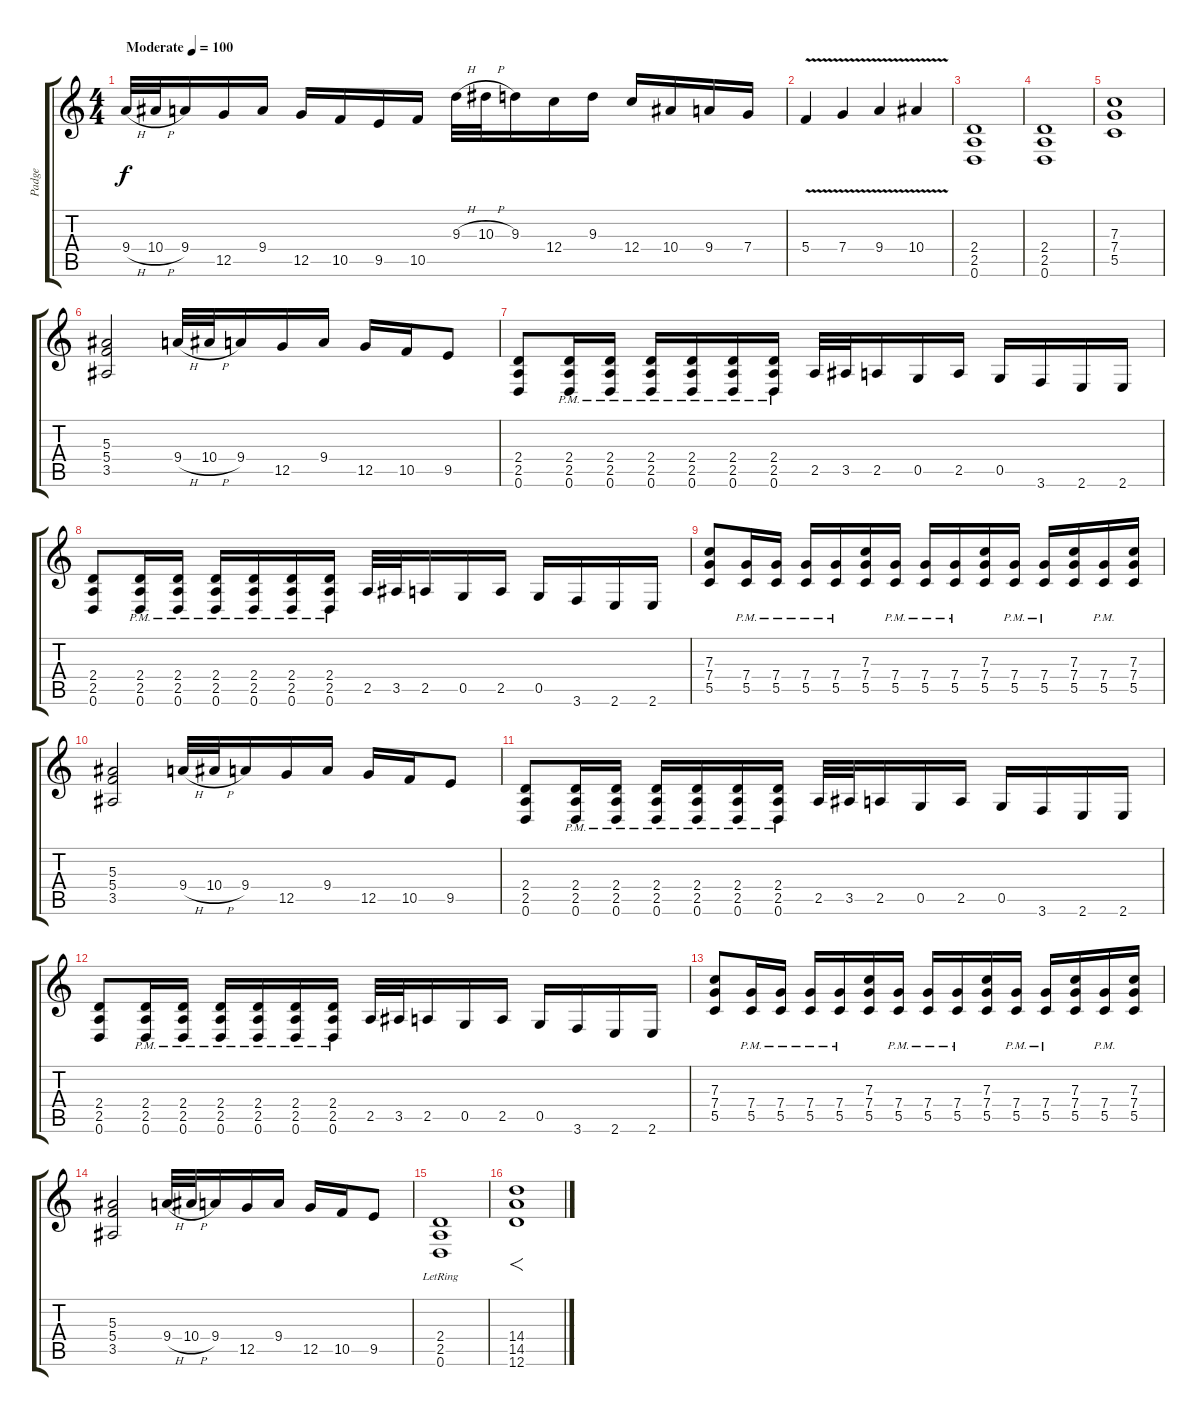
\track ("Padge" "Padge") {instrument overdrivenguitar}
\staff {score tabs}
\tuning (D4 A3 F3 C3 G2 D2) {hide}
\ts (4 4)
\tempo (100 "Moderate")
\clef g2
\ks c
9.4{h}.32{dy f instrument overdrivenguitar} 10.4{h}.32 9.4.16 12.5.16 9.4.16 12.5.16 10.5.16 9.5.16 10.5.16 9.3{h}.32 10.3{h}.32 9.3.16 12.4.16 9.3.16 12.4.16 10.4.16 9.4.16 7.4.16 |
5.4{v}.4 7.4{v}.4 9.4{v}.4 10.4{v}.4 |
(2.4 2.5 0.6).1 |
(2.4 2.5 0.6).1 |
(7.3 7.4 5.5).1 |
(5.3 5.4 3.5).2 9.4{h}.32 10.4{h}.32 9.4.16 12.5.16 9.4.16 12.5.16 10.5.16 9.5.8 |
(2.4 2.5 0.6).8 (2.4{pm} 2.5{pm} 0.6{pm}).16 (2.4{pm} 2.5{pm} 0.6{pm}).16 (2.4{pm} 2.5{pm} 0.6{pm}).16 (2.4{pm} 2.5{pm} 0.6{pm}).16 (2.4{pm} 2.5{pm} 0.6{pm}).16 (2.4{pm} 2.5{pm} 0.6{pm}).16 2.5.32 3.5.32 2.5.16 0.5.16 2.5.16 0.5.16 3.6.16 2.6.16 2.6.16 |
(2.4 2.5 0.6).8 (2.4{pm} 2.5{pm} 0.6{pm}).16 (2.4{pm} 2.5{pm} 0.6{pm}).16 (2.4{pm} 2.5{pm} 0.6{pm}).16 (2.4{pm} 2.5{pm} 0.6{pm}).16 (2.4{pm} 2.5{pm} 0.6{pm}).16 (2.4{pm} 2.5{pm} 0.6{pm}).16 2.5.32 3.5.32 2.5.16 0.5.16 2.5.16 0.5.16 3.6.16 2.6.16 2.6.16 |
(7.3 7.4 5.5).8 (7.4{pm} 5.5{pm}).16 (7.4{pm} 5.5{pm}).16 (7.4{pm} 5.5{pm}).16 (7.4{pm} 5.5{pm}).16 (7.3 7.4 5.5).16 (7.4{pm} 5.5{pm}).16 (7.4{pm} 5.5{pm}).16 (7.4{pm} 5.5{pm}).16 (7.3 7.4 5.5).16 (7.4{pm} 5.5{pm}).16 (7.4{pm} 5.5{pm}).16 (7.3 7.4 5.5).16 (7.4{pm} 5.5{pm}).16 (7.3 7.4 5.5).16 |
(5.3 5.4 3.5).2 9.4{h}.32 10.4{h}.32 9.4.16 12.5.16 9.4.16 12.5.16 10.5.16 9.5.8 |
(2.4 2.5 0.6).8 (2.4{pm} 2.5{pm} 0.6{pm}).16 (2.4{pm} 2.5{pm} 0.6{pm}).16 (2.4{pm} 2.5{pm} 0.6{pm}).16 (2.4{pm} 2.5{pm} 0.6{pm}).16 (2.4{pm} 2.5{pm} 0.6{pm}).16 (2.4{pm} 2.5{pm} 0.6{pm}).16 2.5.32 3.5.32 2.5.16 0.5.16 2.5.16 0.5.16 3.6.16 2.6.16 2.6.16 |
(2.4 2.5 0.6).8 (2.4{pm} 2.5{pm} 0.6{pm}).16 (2.4{pm} 2.5{pm} 0.6{pm}).16 (2.4{pm} 2.5{pm} 0.6{pm}).16 (2.4{pm} 2.5{pm} 0.6{pm}).16 (2.4{pm} 2.5{pm} 0.6{pm}).16 (2.4{pm} 2.5{pm} 0.6{pm}).16 2.5.32 3.5.32 2.5.16 0.5.16 2.5.16 0.5.16 3.6.16 2.6.16 2.6.16 |
(7.3 7.4 5.5).8 (7.4{pm} 5.5{pm}).16 (7.4{pm} 5.5{pm}).16 (7.4{pm} 5.5{pm}).16 (7.4{pm} 5.5{pm}).16 (7.3 7.4 5.5).16 (7.4{pm} 5.5{pm}).16 (7.4{pm} 5.5{pm}).16 (7.4{pm} 5.5{pm}).16 (7.3 7.4 5.5).16 (7.4{pm} 5.5{pm}).16 (7.4{pm} 5.5{pm}).16 (7.3 7.4 5.5).16 (7.4{pm} 5.5{pm}).16 (7.3 7.4 5.5).16 |
(5.3 5.4 3.5).2 9.4{h}.32 10.4{h}.32 9.4.16 12.5.16 9.4.16 12.5.16 10.5.16 9.5.8 |
(2.4{lr} 2.5{lr} 0.6{lr}).1 |
(14.4 14.5 12.6).1{f}
